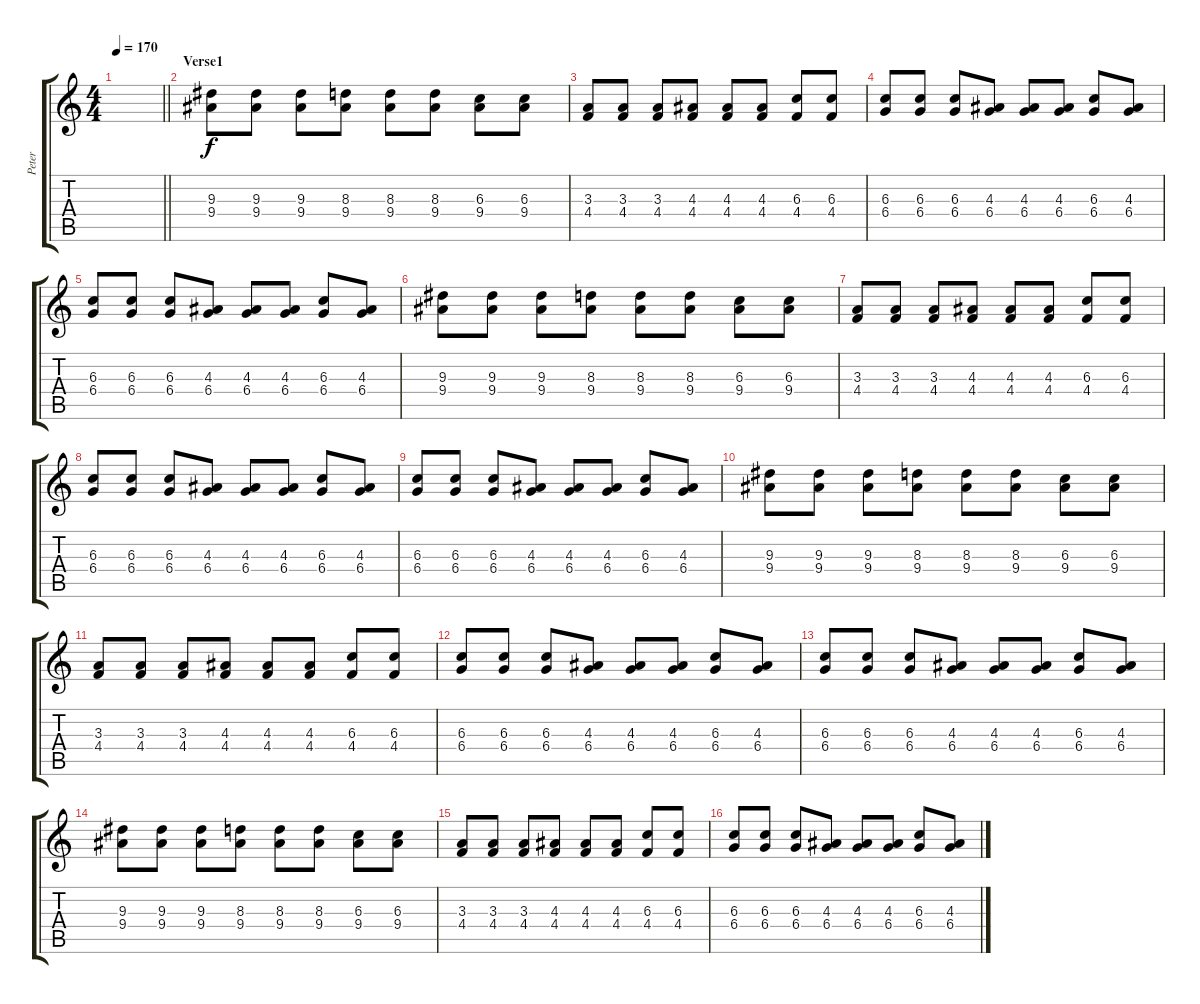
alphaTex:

\track ("Peter" "Peter") {instrument overdrivenguitar}
\staff {score tabs}
\tuning (Eb4 Bb3 Gb3 Db3 Ab2 Eb2) {hide}
\ts (4 4)
\tempo 170
\clef g2
\barLineRight lightlight
\ks c
|
\section ("" "Verse1")
(9.3 9.4).8 (9.3 9.4).8 (9.3 9.4).8 (8.3 9.4).8 (8.3 9.4).8 (8.3 9.4).8 (6.3 9.4).8 (6.3 9.4).8 |
(3.3 4.4).8 (3.3 4.4).8 (3.3 4.4).8 (4.3 4.4).8 (4.3 4.4).8 (4.3 4.4).8 (6.3 4.4).8 (6.3 4.4).8 |
(6.3 6.4).8 (6.3 6.4).8 (6.3 6.4).8 (4.3 6.4).8 (4.3 6.4).8 (4.3 6.4).8 (6.3 6.4).8 (4.3 6.4).8 |
(6.3 6.4).8 (6.3 6.4).8 (6.3 6.4).8 (4.3 6.4).8 (4.3 6.4).8 (4.3 6.4).8 (6.3 6.4).8 (4.3 6.4).8 |
(9.3 9.4).8 (9.3 9.4).8 (9.3 9.4).8 (8.3 9.4).8 (8.3 9.4).8 (8.3 9.4).8 (6.3 9.4).8 (6.3 9.4).8 |
(3.3 4.4).8 (3.3 4.4).8 (3.3 4.4).8 (4.3 4.4).8 (4.3 4.4).8 (4.3 4.4).8 (6.3 4.4).8 (6.3 4.4).8 |
(6.3 6.4).8 (6.3 6.4).8 (6.3 6.4).8 (4.3 6.4).8 (4.3 6.4).8 (4.3 6.4).8 (6.3 6.4).8 (4.3 6.4).8 |
(6.3 6.4).8 (6.3 6.4).8 (6.3 6.4).8 (4.3 6.4).8 (4.3 6.4).8 (4.3 6.4).8 (6.3 6.4).8 (4.3 6.4).8 |
(9.3 9.4).8 (9.3 9.4).8 (9.3 9.4).8 (8.3 9.4).8 (8.3 9.4).8 (8.3 9.4).8 (6.3 9.4).8 (6.3 9.4).8 |
(3.3 4.4).8 (3.3 4.4).8 (3.3 4.4).8 (4.3 4.4).8 (4.3 4.4).8 (4.3 4.4).8 (6.3 4.4).8 (6.3 4.4).8 |
(6.3 6.4).8 (6.3 6.4).8 (6.3 6.4).8 (4.3 6.4).8 (4.3 6.4).8 (4.3 6.4).8 (6.3 6.4).8 (4.3 6.4).8 |
(6.3 6.4).8 (6.3 6.4).8 (6.3 6.4).8 (4.3 6.4).8 (4.3 6.4).8 (4.3 6.4).8 (6.3 6.4).8 (4.3 6.4).8 |
(9.3 9.4).8 (9.3 9.4).8 (9.3 9.4).8 (8.3 9.4).8 (8.3 9.4).8 (8.3 9.4).8 (6.3 9.4).8 (6.3 9.4).8 |
(3.3 4.4).8 (3.3 4.4).8 (3.3 4.4).8 (4.3 4.4).8 (4.3 4.4).8 (4.3 4.4).8 (6.3 4.4).8 (6.3 4.4).8 |
(6.3 6.4).8 (6.3 6.4).8 (6.3 6.4).8 (4.3 6.4).8 (4.3 6.4).8 (4.3 6.4).8 (6.3 6.4).8 (4.3 6.4).8
